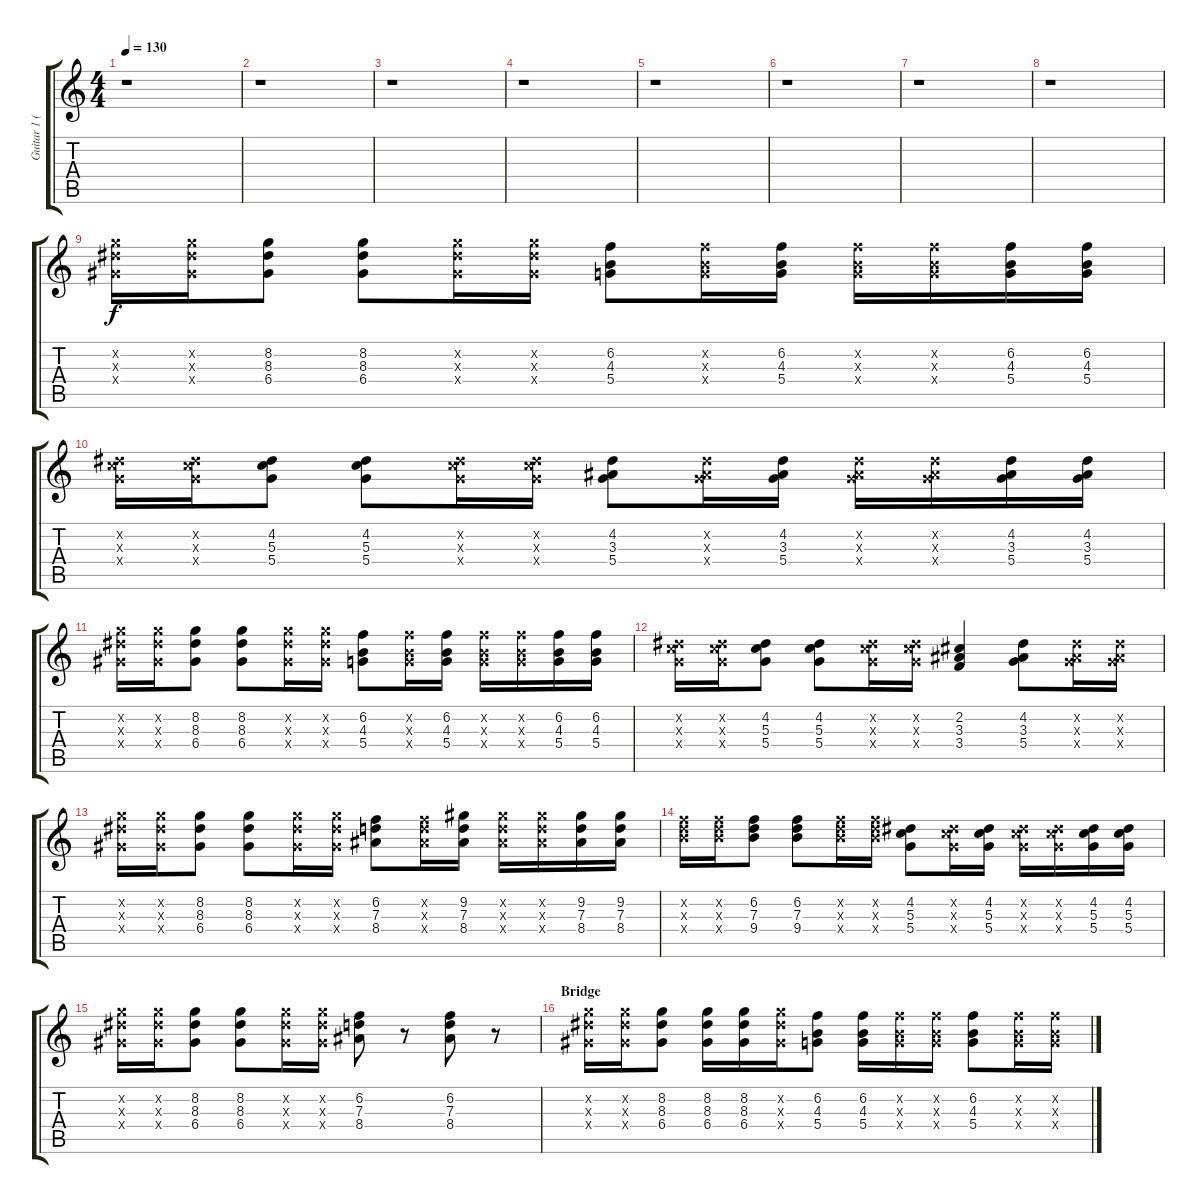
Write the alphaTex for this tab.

\track ("Guitar 1 (L)" "Guitar 1 (") {instrument distortionguitar}
\staff {score tabs}
\tuning (E4 B3 G3 D3 A2 E2) {hide}
\ts (4 4)
\tempo 130
\clef g2
\ks c
r.1{dy f} |
r.1 |
r.1 |
r.1 |
r.1 |
r.1 |
r.1 |
r.1 |
(8.2{x} 8.3{x} 6.4{x}).16 (8.2{x} 8.3{x} 6.4{x}).16 (8.2 8.3 6.4).8 (8.2 8.3 6.4).8 (8.2{x} 8.3{x} 6.4{x}).16 (8.2{x} 8.3{x} 6.4{x}).16 (6.2 4.3 5.4).8 (6.2{x} 4.3{x} 5.4{x}).16 (6.2 4.3 5.4).16 (6.2{x} 4.3{x} 5.4{x}).16 (6.2{x} 4.3{x} 5.4{x}).16 (6.2 4.3 5.4).16 (6.2 4.3 5.4).16 |
(4.2{x} 5.3{x} 5.4{x}).16 (4.2{x} 5.3{x} 5.4{x}).16 (4.2 5.3 5.4).8 (4.2 5.3 5.4).8 (4.2{x} 5.3{x} 5.4{x}).16 (4.2{x} 5.3{x} 5.4{x}).16 (4.2 3.3 5.4).8 (4.2{x} 3.3{x} 5.4{x}).16 (4.2 3.3 5.4).16 (4.2{x} 3.3{x} 5.4{x}).16 (4.2{x} 3.3{x} 5.4{x}).16 (4.2 3.3 5.4).16 (4.2 3.3 5.4).16 |
(8.2{x} 8.3{x} 6.4{x}).16 (8.2{x} 8.3{x} 6.4{x}).16 (8.2 8.3 6.4).8 (8.2 8.3 6.4).8 (8.2{x} 8.3{x} 6.4{x}).16 (8.2{x} 8.3{x} 6.4{x}).16 (6.2 4.3 5.4).8 (6.2{x} 4.3{x} 5.4{x}).16 (6.2 4.3 5.4).16 (6.2{x} 4.3{x} 5.4{x}).16 (6.2{x} 4.3{x} 5.4{x}).16 (6.2 4.3 5.4).16 (6.2 4.3 5.4).16 |
(4.2{x} 5.3{x} 5.4{x}).16 (4.2{x} 5.3{x} 5.4{x}).16 (4.2 5.3 5.4).8 (4.2 5.3 5.4).8 (4.2{x} 5.3{x} 5.4{x}).16 (4.2{x} 5.3{x} 5.4{x}).16 (2.2 3.3 3.4).4 (4.2 3.3 5.4).8 (4.2{x} 3.3{x} 5.4{x}).16 (4.2{x} 3.3{x} 5.4{x}).16 |
(8.2{x} 8.3{x} 6.4{x}).16 (8.2{x} 8.3{x} 6.4{x}).16 (8.2 8.3 6.4).8 (8.2 8.3 6.4).8 (8.2{x} 8.3{x} 6.4{x}).16 (8.2{x} 8.3{x} 6.4{x}).16 (6.2 7.3 8.4).8 (6.2{x} 7.3{x} 8.4{x}).16 (9.2 7.3 8.4).16 (9.2{x} 7.3{x} 8.4{x}).16 (9.2{x} 7.3{x} 8.4{x}).16 (9.2 7.3 8.4).16 (9.2 7.3 8.4).16 |
(6.2{x} 7.3{x} 9.4{x}).16 (6.2{x} 7.3{x} 9.4{x}).16 (6.2 7.3 9.4).8 (6.2 7.3 9.4).8 (6.2{x} 7.3{x} 9.4{x}).16 (6.2{x} 7.3{x} 9.4{x}).16 (4.2 5.3 5.4).8 (4.2{x} 5.3{x} 5.4{x}).16 (4.2 5.3 5.4).16 (4.2{x} 5.3{x} 5.4{x}).16 (4.2{x} 5.3{x} 5.4{x}).16 (4.2 5.3 5.4).16 (4.2 5.3 5.4).16 |
(8.2{x} 8.3{x} 6.4{x}).16 (8.2{x} 8.3{x} 6.4{x}).16 (8.2 8.3 6.4).8 (8.2 8.3 6.4).8 (8.2{x} 8.3{x} 6.4{x}).16 (8.2{x} 8.3{x} 6.4{x}).16 (6.2 7.3 8.4).8 r.8 (6.2 7.3 8.4).8 r.8 |
\section ("" "Bridge")
(8.2{x} 8.3{x} 6.4{x}).16 (8.2{x} 8.3{x} 6.4{x}).16 (8.2 8.3 6.4).8 (8.2 8.3 6.4).16 (8.2 8.3 6.4).16 (8.2{x} 8.3{x} 6.4{x}).16 (6.2 4.3 5.4).8 (6.2 4.3 5.4).16 (6.2{x} 4.3{x} 5.4{x}).16 (6.2{x} 4.3{x} 5.4{x}).16 (6.2 4.3 5.4).8 (6.2{x} 4.3{x} 5.4{x}).16 (6.2{x} 4.3{x} 5.4{x}).16
